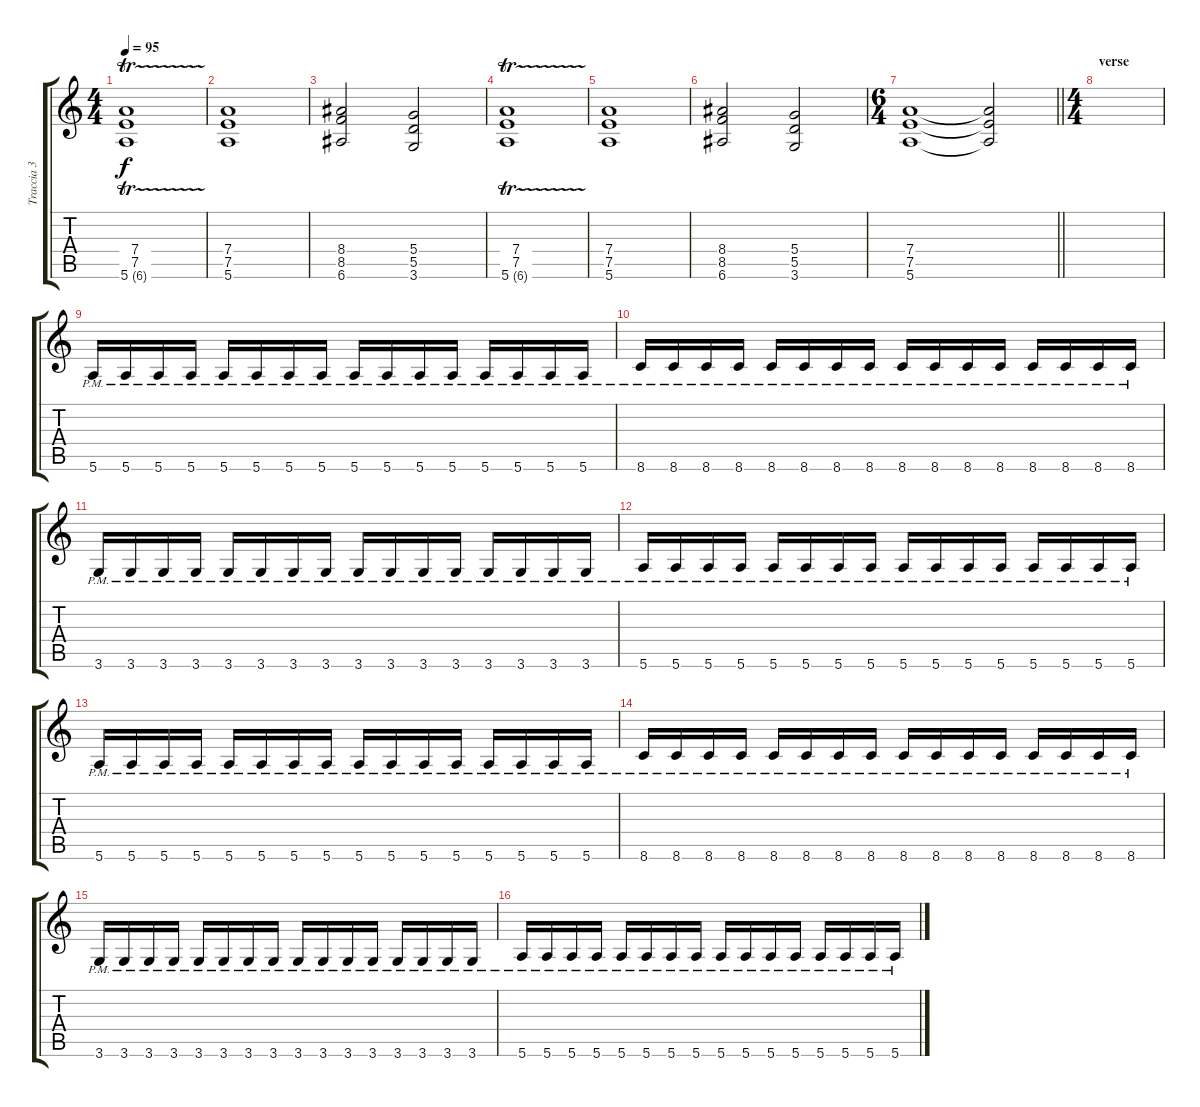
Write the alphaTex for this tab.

\track ("Traccia 3" "Traccia 3") {instrument distortionguitar}
\staff {score tabs}
\tuning (E4 B3 G3 D3 A2 E2) {hide}
\ts (4 4)
\tempo 95
\clef g2
\ks c
(7.4 7.5 5.6{tr (6 32)}).1{dy f} |
(7.4 7.5 5.6).1 |
(8.4 8.5 6.6).2 (5.4 5.5 3.6).2 |
(7.4 7.5 5.6{tr (6 32)}).1 |
(7.4 7.5 5.6).1 |
(8.4 8.5 6.6).2 (5.4 5.5 3.6).2 |
\ts (6 4)
\barLineRight lightlight
(7.4 7.5 5.6).1 (7.4{t} 7.5{t} 5.6{t}).2 |
\ts (4 4)
\section ("" "verse")
|
5.6{pm}.16 5.6{pm}.16 5.6{pm}.16 5.6{pm}.16 5.6{pm}.16 5.6{pm}.16 5.6{pm}.16 5.6{pm}.16 5.6{pm}.16 5.6{pm}.16 5.6{pm}.16 5.6{pm}.16 5.6{pm}.16 5.6{pm}.16 5.6{pm}.16 5.6{pm}.16 |
8.6{pm}.16 8.6{pm}.16 8.6{pm}.16 8.6{pm}.16 8.6{pm}.16 8.6{pm}.16 8.6{pm}.16 8.6{pm}.16 8.6{pm}.16 8.6{pm}.16 8.6{pm}.16 8.6{pm}.16 8.6{pm}.16 8.6{pm}.16 8.6{pm}.16 8.6{pm}.16 |
3.6{pm}.16 3.6{pm}.16 3.6{pm}.16 3.6{pm}.16 3.6{pm}.16 3.6{pm}.16 3.6{pm}.16 3.6{pm}.16 3.6{pm}.16 3.6{pm}.16 3.6{pm}.16 3.6{pm}.16 3.6{pm}.16 3.6{pm}.16 3.6{pm}.16 3.6{pm}.16 |
5.6{pm}.16 5.6{pm}.16 5.6{pm}.16 5.6{pm}.16 5.6{pm}.16 5.6{pm}.16 5.6{pm}.16 5.6{pm}.16 5.6{pm}.16 5.6{pm}.16 5.6{pm}.16 5.6{pm}.16 5.6{pm}.16 5.6{pm}.16 5.6{pm}.16 5.6{pm}.16 |
5.6{pm}.16 5.6{pm}.16 5.6{pm}.16 5.6{pm}.16 5.6{pm}.16 5.6{pm}.16 5.6{pm}.16 5.6{pm}.16 5.6{pm}.16 5.6{pm}.16 5.6{pm}.16 5.6{pm}.16 5.6{pm}.16 5.6{pm}.16 5.6{pm}.16 5.6{pm}.16 |
8.6{pm}.16 8.6{pm}.16 8.6{pm}.16 8.6{pm}.16 8.6{pm}.16 8.6{pm}.16 8.6{pm}.16 8.6{pm}.16 8.6{pm}.16 8.6{pm}.16 8.6{pm}.16 8.6{pm}.16 8.6{pm}.16 8.6{pm}.16 8.6{pm}.16 8.6{pm}.16 |
3.6{pm}.16 3.6{pm}.16 3.6{pm}.16 3.6{pm}.16 3.6{pm}.16 3.6{pm}.16 3.6{pm}.16 3.6{pm}.16 3.6{pm}.16 3.6{pm}.16 3.6{pm}.16 3.6{pm}.16 3.6{pm}.16 3.6{pm}.16 3.6{pm}.16 3.6{pm}.16 |
5.6{pm}.16 5.6{pm}.16 5.6{pm}.16 5.6{pm}.16 5.6{pm}.16 5.6{pm}.16 5.6{pm}.16 5.6{pm}.16 5.6{pm}.16 5.6{pm}.16 5.6{pm}.16 5.6{pm}.16 5.6{pm}.16 5.6{pm}.16 5.6{pm}.16 5.6{pm}.16
